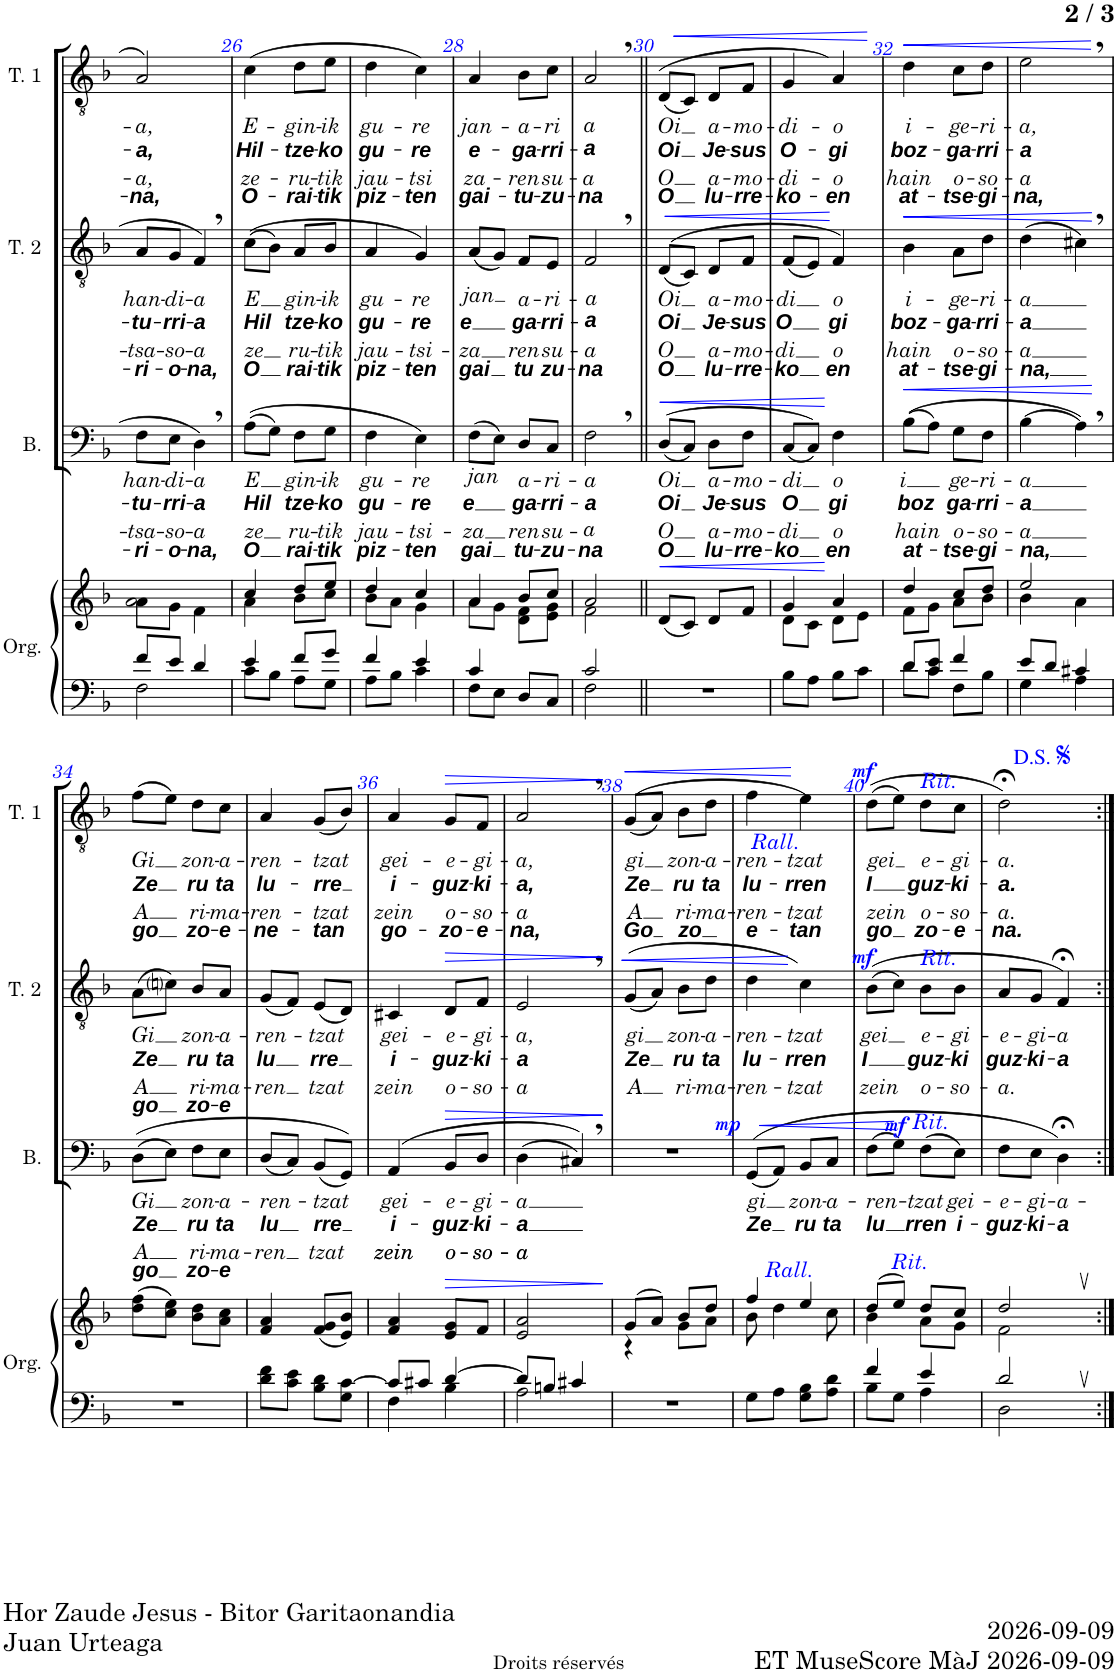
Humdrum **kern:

**kern	**kern	**dynam	**kern	**text	**text	**text	**text	**dynam	**kern	**text	**text	**text	**text	**dynam	**kern	**text	**text	**text	**text	**dynam
*part4	*part4	*part4	*part3	*part3	*part3	*part3	*part3	*part3	*part2	*part2	*part2	*part2	*part2	*part2	*part1	*part1	*part1	*part1	*part1	*part1
*staff5	*staff4	*staff4/5	*staff3	*staff3	*staff3	*staff3	*staff3	*staff3	*staff2	*staff2	*staff2	*staff2	*staff2	*staff2	*staff1	*staff1	*staff1	*staff1	*staff1	*staff1
*I"Orgue	*	*	*I"Basse	*	*	*	*	*	*I"Ténor 2	*	*	*	*	*	*I"Ténor 1	*	*	*	*	*
*I'Org.	*	*	*I'B.	*	*	*	*	*	*I'T. 2	*	*	*	*	*	*I'T. 1	*	*	*	*	*
!!LO:PB:g=z
*clefF4	*clefG2	*	*clefF4	*	*	*	*	*	*clefGv2	*	*	*	*	*	*clefGv2	*	*	*	*	*
*k[b-]	*k[b-]	*	*k[b-]	*	*	*	*	*	*k[b-]	*	*	*	*	*	*k[b-]	*	*	*	*	*
*M2/4	*M2/4	*	*M2/4	*	*	*	*	*	*M2/4	*	*	*	*	*	*M2/4	*	*	*	*	*
=25	=25	=25	=25	=25	=25	=25	=25	=25	=25	=25	=25	=25	=25	=25	=25	=25	=25	=25	=25	=25
*^	*^	*	*	*	*	*	*	*	*	*	*	*	*	*	*	*	*	*	*	*
!	!	!	!	!	!	!LO:LY:b	!LO:LY:b	!LO:LY:b	!LO:LY:b	!	!	!LO:LY:b	!LO:LY:b	!LO:LY:b	!LO:LY:b	!	!	!LO:LY:b	!LO:LY:b	!LO:LY:b	!LO:LY:b	!
8f/L	2F\	2a\	8a\L	.	8F\L	han-	-tu-	-tsa-	-ri-	.	8A/L	han-	-tu-	-tsa-	-ri-	.	2A/	-a,	-a,	-a,	-na,	.
!	!	!	!	!	!	!LO:LY:b	!LO:LY:b	!LO:LY:b	!LO:LY:b	!	!	!LO:LY:b	!LO:LY:b	!LO:LY:b	!LO:LY:b	!	!	!	!	!	!	!
8e/J	.	.	8g\J	.	8E\J	-di-	-rri-	-so-	-o-	.	8G/J	-di-	-rri-	-so-	-o-	.	.	.	.	.	.	.
!	!	!	!	!	!	!LO:LY:b	!LO:LY:b	!LO:LY:b	!LO:LY:b	!	!	!LO:LY:b	!LO:LY:b	!LO:LY:b	!LO:LY:b	!	!	!	!	!	!	!
4d/	.	.	4f\	.	4D,\	-a	-a	-a	-na,	.	4F,/	-a	-a	-a	-na,	.	.	.	.	.	.	.
=26	=26	=26	=26	=26	=26	=26	=26	=26	=26	=26	=26	=26	=26	=26	=26	=26	=26	=26	=26	=26	=26	=26
!	!	!	!	!	!	!LO:LY:b	!LO:LY:b	!LO:LY:b	!LO:LY:b	!	!	!LO:LY:b	!LO:LY:b	!LO:LY:b	!LO:LY:b	!	!	!LO:LY:b	!LO:LY:b	!LO:LY:b	!LO:LY:b	!
4e/	8c\L	4cc/	4a\	.	((8A\L	E	-Hil	-ze	-O	.	((8c\L	E	-Hil	-ze	-O	.	(4c\	E-	Hil-	ze-	O-	.
.	8B-\J	.	.	.	8G\J)	.	.	.	.	.	8B-\J)	.	.	.	.	.	.	.	.	.	.	.
!	!	!	!	!	!	!LO:LY:b	!LO:LY:b	!LO:LY:b	!LO:LY:b	!	!	!LO:LY:b	!LO:LY:b	!LO:LY:b	!LO:LY:b	!	!	!LO:LY:b	!LO:LY:b	!LO:LY:b	!LO:LY:b	!
8f/L	8A\L	8dd/L	8b-\L	.	8F\L	gin-	tze-	ru-	rai-	.	8A/L	gin-	tze-	ru-	rai-	.	8d\L	-gin-	-tze-	-ru-	-rai-	.
!	!	!	!	!	!	!LO:LY:b	!LO:LY:b	!LO:LY:b	!LO:LY:b	!	!	!LO:LY:b	!LO:LY:b	!LO:LY:b	!LO:LY:b	!	!	!LO:LY:b	!LO:LY:b	!LO:LY:b	!LO:LY:b	!
8g/J	8G\J	8ee/J	8cc\J	.	8G\J	-ik	-ko	-tik	-tik	.	8B-/J	-ik	-ko	-tik	-tik	.	8e\J	-ik	-ko	-tik	-tik	.
=27	=27	=27	=27	=27	=27	=27	=27	=27	=27	=27	=27	=27	=27	=27	=27	=27	=27	=27	=27	=27	=27	=27
!	!	!	!	!	!	!LO:LY:b	!LO:LY:b	!LO:LY:b	!LO:LY:b	!	!	!LO:LY:b	!LO:LY:b	!LO:LY:b	!LO:LY:b	!	!	!LO:LY:b	!LO:LY:b	!LO:LY:b	!LO:LY:b	!
4f/	8A\L	4dd/	8b-\L	.	4F\	gu-	gu-	jau-	piz-	.	4A/	gu-	gu-	jau-	piz-	.	4d\	gu-	gu-	jau-	piz-	.
.	8B-\J	.	8a\J	.	.	.	.	.	.	.	.	.	.	.	.	.	.	.	.	.	.	.
!	!	!	!	!	!	!LO:LY:b	!LO:LY:b	!LO:LY:b	!LO:LY:b	!	!	!LO:LY:b	!LO:LY:b	!LO:LY:b	!LO:LY:b	!	!	!LO:LY:b	!LO:LY:b	!LO:LY:b	!LO:LY:b	!
4e/	4c\	4cc/	4g\	.	4E\)	-re	-re	-tsi-	-ten	.	4G/)	-re	-re	-tsi-	-ten	.	4c\)	-re	-re	-tsi	-ten	.
=28	=28	=28	=28	=28	=28	=28	=28	=28	=28	=28	=28	=28	=28	=28	=28	=28	=28	=28	=28	=28	=28	=28
!	!	!	!	!	!	!LO:LY:b	!LO:LY:b	!LO:LY:b	!LO:LY:b	!	!	!LO:LY:b	!LO:LY:b	!LO:LY:b	!LO:LY:b	!	!	!LO:LY:b	!LO:LY:b	!LO:LY:b	!LO:LY:b	!
4c/	8F\L	4a/	8a\L	.	(8F\L	jan	-e	-za	-gai	.	(8A/L	jan	-e	-za	-gai	.	4A/	jan-	e-	za-	gai-	.
.	8E\J	.	8g\J	.	8E\J)	.	.	.	.	.	8G/J)	.	.	.	.	.	.	.	.	.	.	.
!	!	!	!	!	!	!LO:LY:b	!LO:LY:b	!LO:LY:b	!LO:LY:b	!	!	!LO:LY:b	!LO:LY:b	!LO:LY:b	!LO:LY:b	!	!	!LO:LY:b	!LO:LY:b	!LO:LY:b	!LO:LY:b	!
8D/L	4ryy	8b-/L	8d\ 8f\L	.	8D/L	a-	ga-	ren	tu-	.	8F/L	a-	ga-	ren	tu	.	8B-\L	-a-	-ga-	-ren	-tu-	.
!	!	!	!	!	!	!LO:LY:b	!LO:LY:b	!LO:LY:b	!LO:LY:b	!	!	!LO:LY:b	!LO:LY:b	!LO:LY:b	!LO:LY:b	!	!	!LO:LY:b	!LO:LY:b	!LO:LY:b	!LO:LY:b	!
8C/J	.	8cc/J	8e\ 8g\J	.	8C/J	-ri-	-rri-	su-	-zu-	.	8E/J	-ri-	-rri-	su-	-zu-	.	8c\J	-ri	-rri-	su-	-zu-	.
=29	=29	=29	=29	=29	=29	=29	=29	=29	=29	=29	=29	=29	=29	=29	=29	=29	=29	=29	=29	=29	=29	=29
!	!	!	!	!	!	!LO:LY:b	!LO:LY:b	!LO:LY:b	!LO:LY:b	!	!	!LO:LY:b	!LO:LY:b	!LO:LY:b	!LO:LY:b	!	!	!LO:LY:b	!LO:LY:b	!LO:LY:b	!LO:LY:b	!
2c/	2F\	2a/	2f\	.	2F,\	-a	-a	-a	-na	.	2F,/	-a	-a	-a	-na	.	2A,/	a	-a	-a	-na	.
=30||	=30||	=30||	=30||	=30||	=30||	=30||	=30||	=30||	=30||	=30||	=30||	=30||	=30||	=30||	=30||	=30||	=30||	=30||	=30||	=30||	=30||	=30||
!	!	!	!	!LO:HP:b	!	!LO:LY:b	!LO:LY:b	!LO:LY:b	!LO:LY:b	!LO:HP:b	!	!LO:LY:b	!LO:LY:b	!LO:LY:b	!LO:LY:b	!LO:HP:b	!	!LO:LY:b	!LO:LY:b	!LO:LY:b	!LO:LY:b	!
*v	*v	*	*	*	*	*	*	*	*	*	*	*	*	*	*	*	*	*	*	*	*	*
*	*v	*v	*	*	*	*	*	*	*	*	*	*	*	*	*	*	*	*	*	*	*
2r	(8d/L	<	((8D/L	Oi	Oi	O	O	<	((>8D/L	Oi	Oi	O	O	<	((>8D/L	Oi	Oi	O	O	.
!	!	!	!	!	!	!	!	!	!	!	!	!	!	!	!	!	!	!	!	!LO:HP:b
.	8c/J)	.	8C/J)	.	.	.	.	.	8C/J)	.	.	.	.	.	8C/J)	.	.	.	.	<
!	!	!	!	!LO:LY:b	!LO:LY:b	!LO:LY:b	!LO:LY:b	!	!	!LO:LY:b	!LO:LY:b	!LO:LY:b	!LO:LY:b	!	!	!LO:LY:b	!LO:LY:b	!LO:LY:b	!LO:LY:b	!
.	8d/L	.	8D\L	a-	Je-	a-	lu-	.	8D/L	a-	Je-	a-	lu-	.	8D/L	a-	Je-	a-	lu-	.
!	!	!	!	!LO:LY:b	!LO:LY:b	!LO:LY:b	!LO:LY:b	!	!	!LO:LY:b	!LO:LY:b	!LO:LY:b	!LO:LY:b	!	!	!LO:LY:b	!LO:LY:b	!LO:LY:b	!LO:LY:b	!
.	8f/J	.	8F\J	-mo-	-sus	-mo-	-rre-	.	8F/J	-mo-	-sus	-mo-	-rre-	.	8F/J	-mo-	-sus	-mo-	-rre-	.
=31	=31	=31	=31	=31	=31	=31	=31	=31	=31	=31	=31	=31	=31	=31	=31	=31	=31	=31	=31	=31
*	*^	*	*	*	*	*	*	*	*	*	*	*	*	*	*	*	*	*	*	*
!	!	!	!	!	!LO:LY:b	!LO:LY:b	!LO:LY:b	!LO:LY:b	!	!	!LO:LY:b	!LO:LY:b	!LO:LY:b	!LO:LY:b	!	!	!LO:LY:b	!LO:LY:b	!LO:LY:b	!LO:LY:b	!
8B-\L	4g/	8d\L	.	(8C/L	-di	O	-di	-ko	.	(8F/L	-di	O	-di	-ko	.	4G/	-di-	O-	-di-	-ko-	.
8A\J	.	8c\J	.	8C/J))	.	.	.	.	.	8E/J)	.	.	.	.	.	.	.	.	.	.	.
!	!	!	!	!	!LO:LY:b	!LO:LY:b	!LO:LY:b	!LO:LY:b	!	!	!LO:LY:b	!LO:LY:b	!LO:LY:b	!LO:LY:b	!	!	!LO:LY:b	!LO:LY:b	!LO:LY:b	!LO:LY:b	!
8B-\L	4a/	8d\L	[	4F\	o	gi	o	en	[	4F/)	o	gi	o	en	[	4A/)	-o	-gi	-o	-en	.
8c\J	.	8e\J	.	.	.	.	.	.	.	.	.	.	.	.	.	.	.	.	.	.	.
*	*v	*v	*	*	*	*	*	*	*	*	*	*	*	*	*	*	*	*	*	*	*
.	.	.	.	.	.	.	.	.	.	.	.	.	.	.	.	.	.	.	.	[
=32	=32	=32	=32	=32	=32	=32	=32	=32	=32	=32	=32	=32	=32	=32	=32	=32	=32	=32	=32	=32
*^	*^	*	*	*	*	*	*	*	*	*	*	*	*	*	*	*	*	*	*	*
!	!	!	!	!	!	!LO:LY:b	!LO:LY:b	!LO:LY:b	!LO:LY:b	!LO:HP:b	!	!LO:LY:b	!LO:LY:b	!LO:LY:b	!LO:LY:b	!LO:HP:b	!	!LO:LY:b	!LO:LY:b	!LO:LY:b	!LO:LY:b	!LO:HP:b
8d/L	8d\L	4dd/	8f\L	.	((8B-\L	-i	boz	hain	at-	<	4B-\	i-	boz-	hain	at-	<	4d\	i-	boz-	hain	at-	<
8c/ 8e/J	8c\J	.	8g\J	.	8A\J)	.	.	.	.	.	.	.	.	.	.	.	.	.	.	.	.	.
!	!	!	!	!	!	!LO:LY:b	!LO:LY:b	!LO:LY:b	!LO:LY:b	!	!	!LO:LY:b	!LO:LY:b	!LO:LY:b	!LO:LY:b	!	!	!LO:LY:b	!LO:LY:b	!LO:LY:b	!LO:LY:b	!
4f/	8F\L	8cc/L	8a\L	.	8G\L	ge-	ga-	o-	-tse-	.	8A\L	-ge-	-ga-	o-	-tse-	.	8c\L	-ge-	-ga-	o-	-tse-	.
!	!	!	!	!	!	!LO:LY:b	!LO:LY:b	!LO:LY:b	!LO:LY:b	!	!	!LO:LY:b	!LO:LY:b	!LO:LY:b	!LO:LY:b	!	!	!LO:LY:b	!LO:LY:b	!LO:LY:b	!LO:LY:b	!
.	8B-\J	8dd/J	8b-\J	.	8F\J	-ri-	-rri-	-so-	-gi-	.	8d\J	-ri-	-rri-	-so-	-gi-	.	8d\J	-ri-	-rri-	-so-	-gi-	.
=33	=33	=33	=33	=33	=33	=33	=33	=33	=33	=33	=33	=33	=33	=33	=33	=33	=33	=33	=33	=33	=33	=33
!	!	!	!	!	!	!LO:LY:b	!LO:LY:b	!LO:LY:b	!LO:LY:b	!	!	!LO:LY:b	!LO:LY:b	!LO:LY:b	!LO:LY:b	!	!	!LO:LY:b	!LO:LY:b	!LO:LY:b	!LO:LY:b	!
8e/L	4G\	2ee/	4b-\	.	(4B-\	-a	-a	-a	-na,	.	(4d\	-a	-a	-a	-na,	.	2e,\	-a,	-a	-a	-na,	.
8d/J	.	.	.	.	.	.	.	.	.	.	.	.	.	.	.	.	.	.	.	.	.	.
4c#X/	4A\	.	4a\	.	4A,\))	.	.	.	.	.	4c#X,\)	.	.	.	.	.	.	.	.	.	.	.
*v	*v	*	*	*	*	*	*	*	*	*	*	*	*	*	*	*	*	*	*	*	*	*
*	*v	*v	*	*	*	*	*	*	*	*	*	*	*	*	*	*	*	*	*	*	*
.	.	.	.	.	.	.	.	[	.	.	.	.	.	[	.	.	.	.	.	[
!!LO:LB:g=z
=34	=34	=34	=34	=34	=34	=34	=34	=34	=34	=34	=34	=34	=34	=34	=34	=34	=34	=34	=34	=34
!	!	!	!	!LO:LY:b	!LO:LY:b	!LO:LY:b	!LO:LY:b	!	!	!LO:LY:b	!LO:LY:b	!LO:LY:b	!LO:LY:b	!	!	!LO:LY:b	!LO:LY:b	!LO:LY:b	!LO:LY:b	!
2r	(8dd\ 8ff\L	.	((8D\L	-Gi	Ze	-A	go	.	(8A\L	-Gi	Ze	A	go	.	(8f\L	-Gi	Ze	-A	-go	.
.	8cc\ 8ee\J)	.	8E\J)	.	.	.	.	.	8cni\J)	.	.	.	.	.	8e\J)	.	.	.	.	.
!	!	!	!	!LO:LY:b	!LO:LY:b	!LO:LY:b	!LO:LY:b	!	!	!LO:LY:b	!LO:LY:b	!LO:LY:b	!LO:LY:b	!	!	!LO:LY:b	!LO:LY:b	!LO:LY:b	!LO:LY:b	!
.	8b-\ 8dd\L	.	8F\L	zon-	ru	ri-	zo-	.	8B-/L	zon-	ru	ri-	zo-	.	8d\L	zon-	ru	ri-	zo-	.
!	!	!	!	!LO:LY:b	!LO:LY:b	!LO:LY:b	!LO:LY:b	!	!	!LO:LY:b	!LO:LY:b	!LO:LY:b	!LO:LY:b	!	!	!LO:LY:b	!LO:LY:b	!LO:LY:b	!LO:LY:b	!
.	8a\ 8cc\J	.	8E\J	-a-	ta	-ma-	-e	.	8A/J	-a-	ta	-ma-	-e	.	8c\J	-a-	ta	-ma-	-e-	.
=35	=35	=35	=35	=35	=35	=35	=35	=35	=35	=35	=35	=35	=35	=35	=35	=35	=35	=35	=35	=35
!	!	!	!	!LO:LY:b	!LO:LY:b	!LO:LY:b	!	!	!	!LO:LY:b	!LO:LY:b	!LO:LY:b	!	!	!	!LO:LY:b	!LO:LY:b	!LO:LY:b	!LO:LY:b	!
8d\ 8f\L	4f/ 4a/	.	(8D/L	-ren-	-lu	-ren	.	.	(8G/L	-ren-	-lu	-ren	.	.	4A/	-ren-	lu-	-ren-	-ne-	.
8c\ 8e\J	.	.	8C/J)	.	.	.	.	.	8F/J)	.	.	.	.	.	.	.	.	.	.	.
!	!	!	!	!LO:LY:b	!LO:LY:b	!LO:LY:b	!	!	!	!LO:LY:b	!LO:LY:b	!LO:LY:b	!	!	!	!LO:LY:b	!LO:LY:b	!LO:LY:b	!LO:LY:b	!
8B-\ 8d\L	(8f/ 8g/L	.	(8BB-/L	-tzat	rre	tzat	.	.	(8E/L	-tzat	rre	tzat	.	.	(8G/L	-tzat	-rre	-tzat	-tan	.
8G\ [8c\J	8e/ 8b-/J)	.	8GG/J))	.	.	.	.	.	8D/J)	.	.	.	.	.	8B-/J)	.	.	.	.	.
=36	=36	=36	=36	=36	=36	=36	=36	=36	=36	=36	=36	=36	=36	=36	=36	=36	=36	=36	=36	=36
*^	*	*	*	*	*	*	*	*	*	*	*	*	*	*	*	*	*	*	*	*
!	!	!	!	!	!LO:LY:b	!LO:LY:b	!LO:LY:b	!	!	!	!LO:LY:b	!LO:LY:b	!LO:LY:b	!	!	!	!LO:LY:b	!LO:LY:b	!LO:LY:b	!LO:LY:b	!
8c/L]	4F\	4f/ 4a/	.	(4AA/	gei-	i-	zein	.	.	4C#X/	gei-	i-	zein	.	.	4A/	gei-	i-	zein	go-	.
8c#X/J	.	.	.	.	.	.	.	.	.	.	.	.	.	.	.	.	.	.	.	.	.
!	!	!	!LO:HP:b	!	!LO:LY:b	!LO:LY:b	!LO:LY:b	!	!LO:HP:b	!	!LO:LY:b	!LO:LY:b	!LO:LY:b	!	!LO:HP:b	!	!LO:LY:b	!LO:LY:b	!LO:LY:b	!LO:LY:b	!LO:HP:b
[4d/	4B-\	8e/ 8g/L	>	8BB-/L	-e-	-guz-	o-	.	>	8D/L	-e-	-guz-	o-	.	>	8G/L	-e-	-guz-	o-	-zo-	>
!	!	!	!	!	!LO:LY:b	!LO:LY:b	!LO:LY:b	!	!	!	!LO:LY:b	!LO:LY:b	!LO:LY:b	!	!	!	!LO:LY:b	!LO:LY:b	!LO:LY:b	!LO:LY:b	!
.	.	8f/J	.	8D/J	-gi-	-ki-	-so-	.	.	8F/J	-gi-	-ki-	-so-	.	.	8F/J	-gi-	-ki-	-so-	-e-	.
=37	=37	=37	=37	=37	=37	=37	=37	=37	=37	=37	=37	=37	=37	=37	=37	=37	=37	=37	=37	=37	=37
!	!	!	!	!	!LO:LY:b	!LO:LY:b	!LO:LY:b	!	!	!	!LO:LY:b	!LO:LY:b	!LO:LY:b	!	!	!	!LO:LY:b	!LO:LY:b	!LO:LY:b	!LO:LY:b	!
8d/L]	2A\	2e/ 2a/	.	(4D\	-a	-a	-a	.	.	2E,/	-a,	-a	-a	.	.	2A,/	-a,	-a,	-a	-na,	.
8Bn/J	.	.	.	.	.	.	.	.	.	.	.	.	.	.	.	.	.	.	.	.	.
4c#X/	.	.	.	4C#X,/))	.	.	.	.	.	.	.	.	.	.	.	.	.	.	.	.	.
*v	*v	*	*	*	*	*	*	*	*	*	*	*	*	*	*	*	*	*	*	*	*
.	.	]	.	.	.	.	.	]	.	.	.	.	.	]	.	.	.	.	.	]
=38	=38	=38	=38	=38	=38	=38	=38	=38	=38	=38	=38	=38	=38	=38	=38	=38	=38	=38	=38	=38
*	*^	*	*	*	*	*	*	*	*	*	*	*	*	*	*	*	*	*	*	*
!	!	!	!	!	!	!	!	!	!	!	!LO:LY:b	!LO:LY:b	!LO:LY:b	!	!LO:HP:b	!	!LO:LY:b	!LO:LY:b	!LO:LY:b	!LO:LY:b	!LO:HP:b
2r	(8g/L	4r	.	2r	.	.	.	.	.	((8G/L	-gi	Ze	-A	.	<	((8G/L	-gi	Ze	-A	Go	<
.	8a/J)	.	.	.	.	.	.	.	.	8A/J)	.	.	.	.	.	8A/J)	.	.	.	.	.
!	!	!	!	!	!	!	!	!	!	!	!LO:LY:b	!LO:LY:b	!LO:LY:b	!	!	!	!LO:LY:b	!LO:LY:b	!LO:LY:b	!LO:LY:b	!
.	8b-/L	8g\L	.	.	.	.	.	.	.	8B-\L	zon-	ru	ri-	.	.	8B-\L	zon-	ru	ri-	zo	.
!	!	!	!	!	!	!	!	!	!	!	!LO:LY:b	!LO:LY:b	!LO:LY:b	!	!	!	!LO:LY:b	!LO:LY:b	!LO:LY:b	!	!
.	8dd/J	8a\J	.	.	.	.	.	.	.	8d\J	-a-	ta	-ma-	.	.	8d\J	-a-	ta	-ma-	.	.
=39	=39	=39	=39	=39	=39	=39	=39	=39	=39	=39	=39	=39	=39	=39	=39	=39	=39	=39	=39	=39	=39
!	!	!	!	!	!	!	!	!	!	!	!	!	!	!	!	!LO:TX:b:i:color=#0000FF:t=Rall.	!	!	!	!	!
!	!LO:TX:a:i:color=#0000FF:t=Rall.	!	!	!	!	!	!	!	!	!	!	!	!	!	!	!	!	!	!	!	!
!	!	!	!	!	!LO:LY:b	!LO:LY:b	!	!	!LO:HP:b	!	!LO:LY:b	!LO:LY:b	!LO:LY:b	!	!	!	!LO:LY:b	!LO:LY:b	!LO:LY:b	!LO:LY:b	!
!	!	!	!	!	!	!	!	!	!LO:DY:n=1:a	!	!	!	!	!	!	!	!	!	!	!	!
8G\L	4ff/	8b-\	.	((8GG/L	-gi	Ze	.	.	< mp	4d\	-ren-	lu-	-ren-	.	.	4f\	-ren-	lu-	-ren-	e-	.
8A\J	.	4dd\	.	8AA/J)	.	.	.	.	.	.	.	.	.	.	.	.	.	.	.	.	.
!	!	!	!	!	!LO:LY:b	!LO:LY:b	!	!	!	!	!LO:LY:b	!LO:LY:b	!LO:LY:b	!	!	!	!LO:LY:b	!LO:LY:b	!LO:LY:b	!LO:LY:b	!
8G\ 8B-\L	4ee/	.	.	8BB-/L	zon-	ru	.	.	.	4c\)	-tzat	-rren	-tzat	.	[	4e\)	-tzat	-rren	-tzat	-tan	[
!	!	!	!	!	!LO:LY:b	!LO:LY:b	!	!	!	!	!	!	!	!	!	!	!	!	!	!	!
8A\ 8d\J	.	8cc\	.	8C/J	-a-	ta	.	.	.	.	.	.	.	.	.	.	.	.	.	.	.
=40	=40	=40	=40	=40	=40	=40	=40	=40	=40	=40	=40	=40	=40	=40	=40	=40	=40	=40	=40	=40	=40
*^	*	*	*	*	*	*	*	*	*	*	*	*	*	*	*	*	*	*	*	*	*
!	!	!	!	!	!	!LO:LY:b	!LO:LY:b	!	!	!	!	!LO:LY:b	!LO:LY:b	!LO:LY:b	!	!LO:DY:a	!	!LO:LY:b	!LO:LY:b	!LO:LY:b	!LO:LY:b	!LO:DY:a
4f/	8B-\L	(8dd/L	4b-\	.	(8F\L	-ren-	lu	.	.	.	((8B-\L	gei	-I	zein	.	mf	((8d\L	gei	-I	zein	-go	mf
.	8G\J	8ee/J)	.	.	8G\J)	.	.	.	.	[	8c\J)	.	.	.	.	.	8e\J)	.	.	.	.	.
!	!	!	!	!	!	!	!	!	!	!	!	!	!	!	!	!	!LO:TX:a:i:color=#0000FF:t=Rit.	!	!	!	!	!
!	!	!	!	!	!	!	!	!	!	!	!LO:TX:a:i:color=#0000FF:t=Rit.	!	!	!	!	!	!	!	!	!	!	!
!	!	!	!	!	!LO:TX:a:i:color=#0000FF:t=Rit.	!	!	!	!	!	!	!	!	!	!	!	!	!	!	!	!	!
!	!	!LO:TX:a:i:color=#0000FF:t=Rit.	!	!	!	!	!	!	!	!	!	!	!	!	!	!	!	!	!	!	!	!
!	!	!	!	!	!	!LO:LY:b	!LO:LY:b	!	!	!LO:DY:a	!	!LO:LY:b	!LO:LY:b	!LO:LY:b	!	!	!	!LO:LY:b	!LO:LY:b	!LO:LY:b	!LO:LY:b	!
4e/	4A\	8dd/L	8a\L	.	(8F\L	-tzat	rren	.	.	mf	8B-\L	e-	guz-	o-	.	.	8d\L	e-	guz-	o-	zo-	.
!	!	!	!	!	!	!LO:LY:b	!LO:LY:b	!	!	!	!	!LO:LY:b	!LO:LY:b	!LO:LY:b	!	!	!	!LO:LY:b	!LO:LY:b	!LO:LY:b	!LO:LY:b	!
.	.	8cc/J	8g\J	.	8E\J)	gei-	i-	.	.	.	8B-\J	-gi-	-ki	-so-	.	.	8c\J	-gi-	-ki-	-so-	-e-	.
=41	=41	=41	=41	=41	=41	=41	=41	=41	=41	=41	=41	=41	=41	=41	=41	=41	=41	=41	=41	=41	=41	=41
!	!	!	!	!	!	!LO:LY:b	!LO:LY:b	!	!	!	!	!LO:LY:b	!LO:LY:b	!LO:LY:b	!	!	!	!LO:LY:b	!LO:LY:b	!LO:LY:b	!LO:LY:b	!
2d,/	2D\	2dd,/	2f\	.	8F\L	-e-	-guz-	.	.	.	8A/L	e-	guz-	-a.	.	.	2d;<\)	-a.	-a.	-a.	-na.	.
!	!	!	!	!	!	!LO:LY:b	!LO:LY:b	!	!	!	!	!LO:LY:b	!LO:LY:b	!	!	!	!	!	!	!	!	!
.	.	.	.	.	8E\J	-gi-	-ki-	.	.	.	8G/J	-gi-	-ki-	.	.	.	.	.	.	.	.	.
!	!	!	!	!	!	!LO:LY:b	!LO:LY:b	!	!	!	!	!LO:LY:b	!LO:LY:b	!	!	!	!	!	!	!	!	!
.	.	.	.	.	4D;<\)	-a-	-a	.	.	.	4F;</)	-a	-a	.	.	.	.	.	.	.	.	.
*v	*v	*	*	*	*	*	*	*	*	*	*	*	*	*	*	*	*	*	*	*	*	*
*	*v	*v	*	*	*	*	*	*	*	*	*	*	*	*	*	*	*	*	*	*	*
=:|!	=:|!	=:|!	=:|!	=:|!	=:|!	=:|!	=:|!	=:|!	=:|!	=:|!	=:|!	=:|!	=:|!	=:|!	=:|!	=:|!	=:|!	=:|!	=:|!	=:|!
*-	*-	*-	*-	*-	*-	*-	*-	*-	*-	*-	*-	*-	*-	*-	*-	*-	*-	*-	*-	*-
